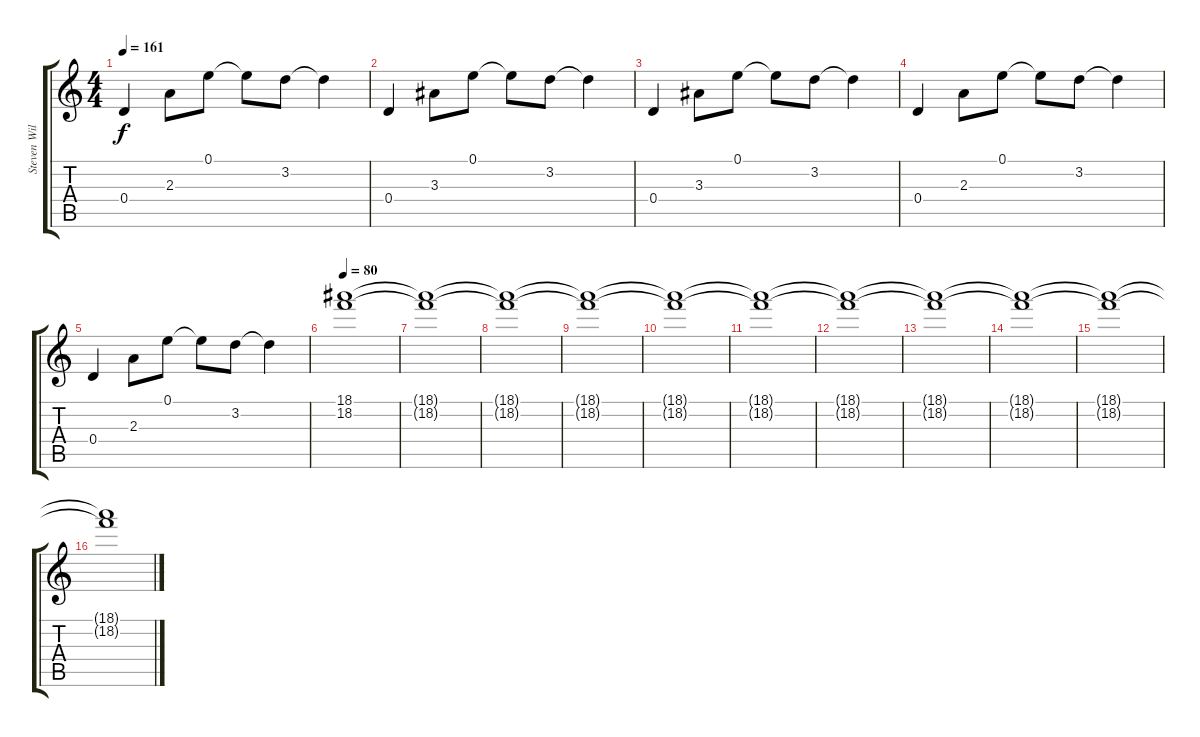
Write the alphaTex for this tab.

\track ("Steven Wilson (Guitar 2)" "Steven Wil") {instrument electricguitarclean}
\staff {score tabs}
\tuning (E4 B3 G3 D3 A2 D2) {hide}
\ts (4 4)
\tempo 161
\clef g2
\ks c
0.4.4{dy f} 2.3.8 0.1.8 0.1{t}.8 3.2.8 3.2{t}.4 |
0.4.4 3.3.8 0.1.8 0.1{t}.8 3.2.8 3.2{t}.4 |
0.4.4 3.3.8 0.1.8 0.1{t}.8 3.2.8 3.2{t}.4 |
0.4.4 2.3.8 0.1.8 0.1{t}.8 3.2.8 3.2{t}.4 |
0.4.4 2.3.8 0.1.8 0.1{t}.8 3.2.8 3.2{t}.4 |
\tempo 80
(18.1 18.2).1{volume 5 balance 8 instrument pad2warm} |
(18.1{t} 18.2{t}).1 |
(18.1{t} 18.2{t}).1 |
(18.1{t} 18.2{t}).1 |
(18.1{t} 18.2{t}).1 |
(18.1{t} 18.2{t}).1 |
(18.1{t} 18.2{t}).1 |
(18.1{t} 18.2{t}).1 |
(18.1{t} 18.2{t}).1 |
(18.1{t} 18.2{t}).1 |
(18.1{t} 18.2{t}).1
